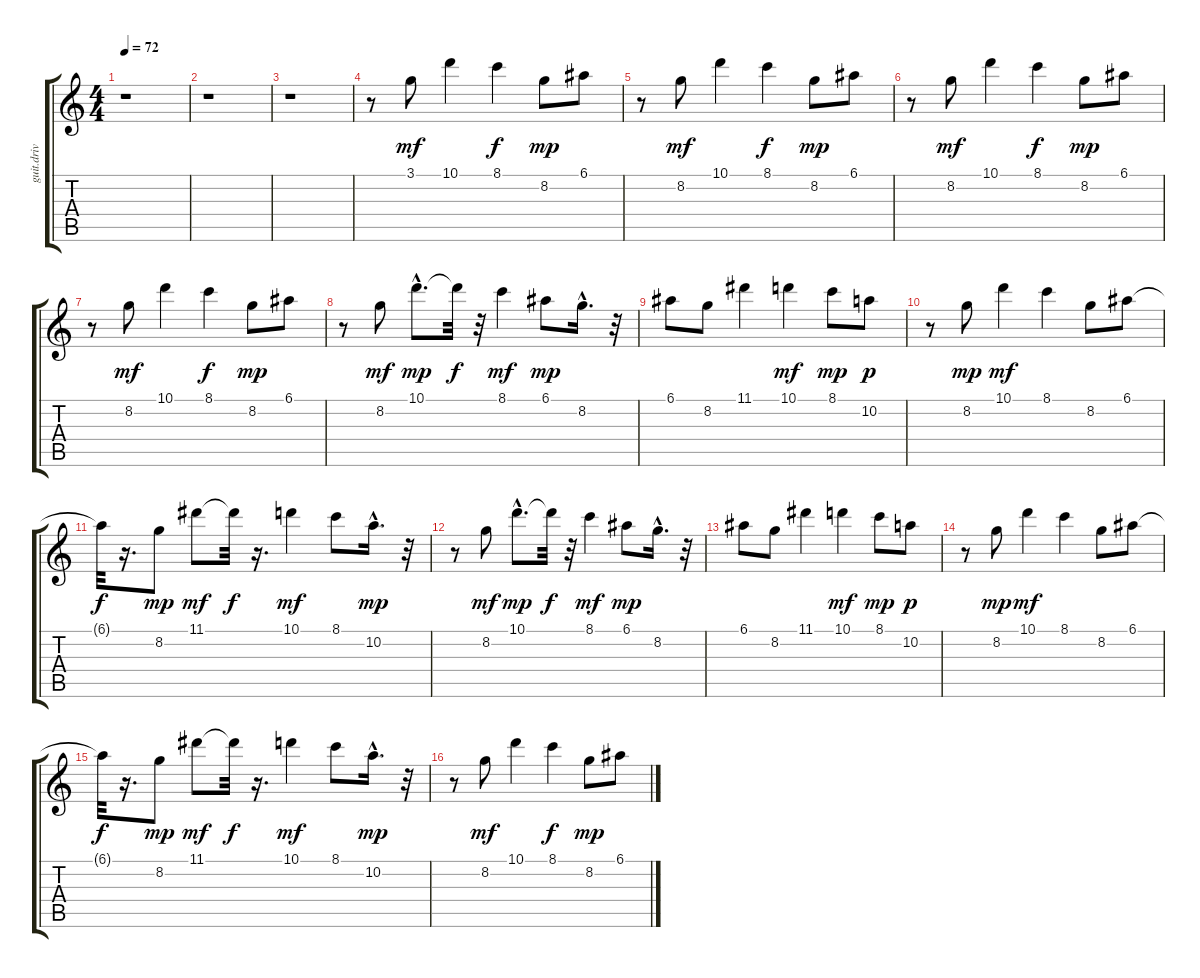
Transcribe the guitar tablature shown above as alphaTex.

\track ("guit.driv" "guit.driv") {instrument overdrivenguitar}
\staff {score tabs}
\tuning (E4 B3 G3 D3 A2 E2) {hide}
\ts (4 4)
\tempo 72
\clef g2
\ks c
r.1{dy f} |
r.1 |
r.1 |
r.8 3.1.8{dy mf volume 11} 10.1.4 8.1.4{dy f} 8.2.8{dy mp} 6.1.8 |
r.8 8.2.8{dy mf} 10.1.4 8.1.4{dy f} 8.2.8{dy mp} 6.1.8 |
r.8 8.2.8{dy mf} 10.1.4 8.1.4{dy f} 8.2.8{dy mp} 6.1.8 |
r.8 8.2.8{dy mf} 10.1.4 8.1.4{dy f} 8.2.8{dy mp} 6.1.8 |
r.8 8.2.8{dy mf} 10.1{hac}.8{d dy mp} 10.1{t}.32{dy f} r.32 8.1.4{dy mf} 6.1.8{dy mp} 8.2{hac}.16{d} r.32 |
6.1.8 8.2.8 11.1.4 10.1.4{dy mf} 8.1.8{dy mp} 10.2.8{dy p} |
r.8 8.2.8{dy mp} 10.1.4{dy mf} 8.1.4 8.2.8 6.1.8 |
6.1{t}.32{dy f} r.16{d} 8.2.8{dy mp} 11.1.8{dy mf} 11.1{t}.32{dy f} r.16{d} 10.1.4{dy mf} 8.1.8 10.2{hac}.16{d dy mp} r.32 |
r.8 8.2.8{dy mf} 10.1{hac}.8{d dy mp} 10.1{t}.32{dy f} r.32 8.1.4{dy mf} 6.1.8{dy mp} 8.2{hac}.16{d} r.32 |
6.1.8 8.2.8 11.1.4 10.1.4{dy mf} 8.1.8{dy mp} 10.2.8{dy p} |
r.8 8.2.8{dy mp} 10.1.4{dy mf} 8.1.4 8.2.8 6.1.8 |
6.1{t}.32{dy f} r.16{d} 8.2.8{dy mp} 11.1.8{dy mf} 11.1{t}.32{dy f} r.16{d} 10.1.4{dy mf} 8.1.8 10.2{hac}.16{d dy mp} r.32 |
r.8 8.2.8{dy mf} 10.1.4 8.1.4{dy f} 8.2.8{dy mp} 6.1.8
